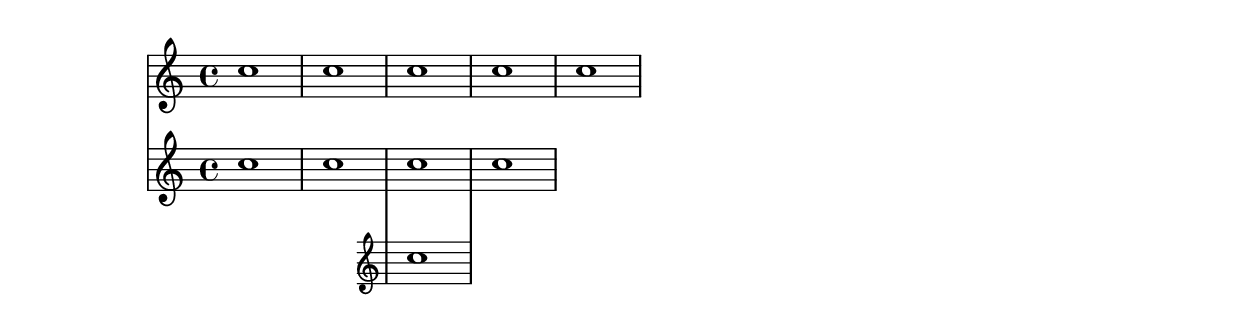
%% Do not edit this file; it is auto-generated from LSR http://lsr.dsi.unimi.it
%% This file is in the public domain.
\version "2.12.3"

\header {
  lsrtags = "staff-notation, contexts-and-engravers"

  texidoces = "
Se puede añadir (posiblemente de forma temporal) un pentagrama
nuevo una vez que la pieza ha comenzado.

"
  doctitlees = "Añadir un pentagrama nuevo"

  texidoc = "
An extra staff can be added (possibly temporarily) after the start of a
piece.  

"
  doctitle = "Adding an extra staff"
} % begin verbatim

\score {
  <<
    \new Staff \relative c'' { c1 | c | c | c | c }
    \new StaffGroup \relative c'' {
      \new Staff {
        c1 | c <<
          c1 \new Staff {
            \once \override Staff.TimeSignature #'stencil = ##f
            c1
          }
        >>
        c1
      }
    }
  >>
}

